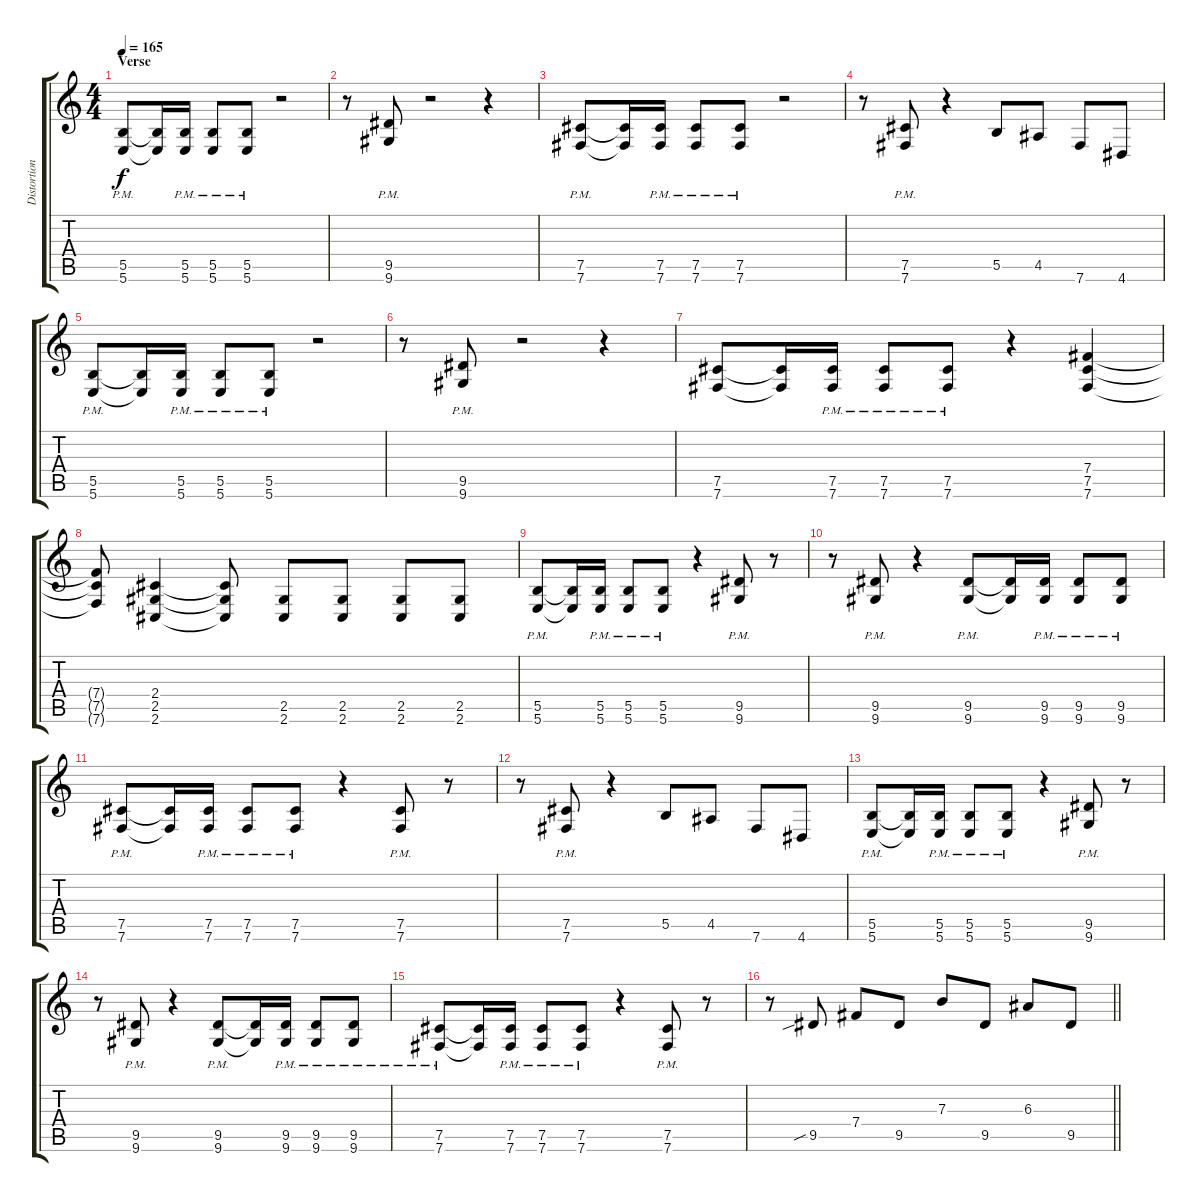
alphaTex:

\track ("Distortion Guitar 2" "Distortion") {instrument distortionguitar}
\staff {score tabs}
\tuning (Db4 Ab3 E3 B2 Gb2 B1) {hide}
\ts (4 4)
\section ("" "Verse")
\tempo 165
\clef g2
\ks c
(5.5{pm} 5.6{pm}).8{dy f} (5.5{t} 5.6{t}).16 (5.5{pm} 5.6{pm}).16 (5.5{pm} 5.6{pm}).8 (5.5{pm} 5.6{pm}).8 r.2 |
r.8 (9.5{pm} 9.6{pm}).8 r.2 r.4 |
(7.5{pm} 7.6{pm}).8 (7.5{t} 7.6{t}).16 (7.5{pm} 7.6{pm}).16 (7.5{pm} 7.6{pm}).8 (7.5{pm} 7.6{pm}).8 r.2 |
r.8 (7.5{pm} 7.6{pm}).8 r.4 5.5.8 4.5.8 7.6.8 4.6.8 |
(5.5{pm} 5.6{pm}).8 (5.5{t} 5.6{t}).16 (5.5{pm} 5.6{pm}).16 (5.5{pm} 5.6{pm}).8 (5.5{pm} 5.6{pm}).8 r.2 |
r.8 (9.5{pm} 9.6{pm}).8 r.2 r.4 |
(7.5 7.6).8 (7.5{t} 7.6{t}).16 (7.5{pm} 7.6{pm}).16 (7.5{pm} 7.6{pm}).8 (7.5{pm} 7.6{pm}).8 r.4 (7.4 7.5 7.6).4 |
(7.4{t} 7.5{t} 7.6{t}).8 (2.4 2.5 2.6).4 (2.4{t} 2.5{t} 2.6{t}).8 (2.5 2.6).8 (2.5 2.6).8 (2.5 2.6).8 (2.5 2.6).8 |
(5.5{pm} 5.6{pm}).8 (5.5{t} 5.6{t}).16 (5.5{pm} 5.6{pm}).16 (5.5{pm} 5.6{pm}).8 (5.5{pm} 5.6{pm}).8 r.4 (9.5{pm} 9.6{pm}).8 r.8 |
r.8 (9.5{pm} 9.6{pm}).8 r.4 (9.5{pm} 9.6{pm}).8 (9.5{t} 9.6{t}).16 (9.5{pm} 9.6{pm}).16 (9.5{pm} 9.6{pm}).8 (9.5{pm} 9.6{pm}).8 |
(7.5{pm} 7.6{pm}).8 (7.5{t} 7.6{t}).16 (7.5{pm} 7.6{pm}).16 (7.5{pm} 7.6{pm}).8 (7.5{pm} 7.6{pm}).8 r.4 (7.5{pm} 7.6{pm}).8 r.8 |
r.8 (7.5{pm} 7.6{pm}).8 r.4 5.5.8 4.5.8 7.6.8 4.6.8 |
(5.5{pm} 5.6{pm}).8 (5.5{t} 5.6{t}).16 (5.5{pm} 5.6{pm}).16 (5.5{pm} 5.6{pm}).8 (5.5{pm} 5.6{pm}).8 r.4 (9.5{pm} 9.6{pm}).8 r.8 |
r.8 (9.5{pm} 9.6{pm}).8 r.4 (9.5{pm} 9.6{pm}).8 (9.5{t} 9.6{t}).16 (9.5{pm} 9.6{pm}).16 (9.5{pm} 9.6{pm}).8 (9.5{pm} 9.6{pm}).8 |
(7.5{pm} 7.6{pm}).8 (7.5{t} 7.6{t}).16 (7.5{pm} 7.6{pm}).16 (7.5{pm} 7.6{pm}).8 (7.5{pm} 7.6{pm}).8 r.4 (7.5{pm} 7.6{pm}).8 r.8 |
\barLineRight lightlight
r.8 9.5{sib}.8 7.4.8 9.5.8 7.3.8 9.5.8 6.3.8 9.5.8
